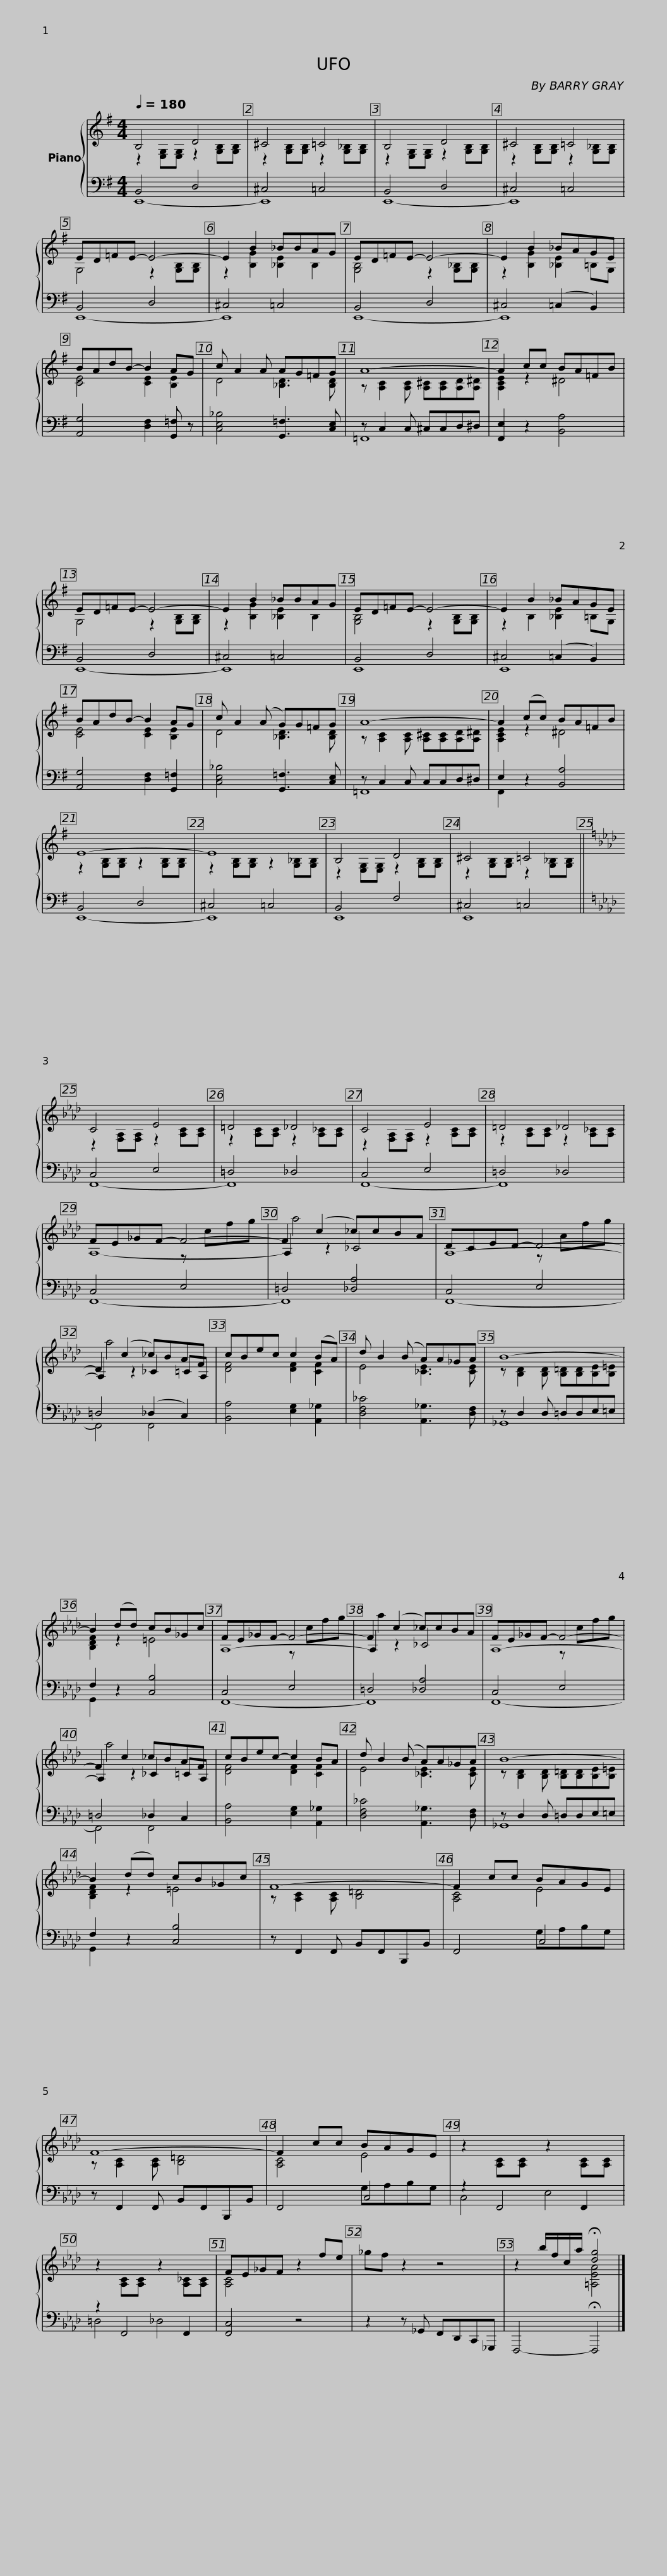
X:1
%%score { ( 1 2 5 ) | ( 3 4 ) }
L:1/8
Q:1/4=180
M:4/4
I:linebreak $
K:G
V:1 treble
V:2 treble
V:5 treble
V:3 bass
V:4 bass
V:1
 B,4 D4 | ^C4 =C4 | B,4 D4 | ^C4 =C4 |$ ED=FE- E4- | %5
 E2 B2 _BBAG | ED=FE- E4- | E2 B2 _BAGE |$ BAdB- B2 AG | c A2 A AG=FG | %10
 A8- |$ A2 cc BA=FB | ED=FE- E4- | E2 B2 _BBAG |$ ED=FE- E4- | %15
 E2 B2 _BAGE | BAdB- B2 AG |$ c A2 (A G)G=FG | A8- | A2 (cc) BA=FB |$ %20
 E8- | E8 | B,4 D4 | ^C4 =C4 ||$[K:Ab] C4 E4 | %25
 =D4 _D4 | C4 E4 | =D4 _D4 |$ FE_GF- F4- | F2 (c2 _c)cBA | %30
 DCED- D4- | D2 (c2 _c)BAF |$ cBec c2 (BA) | d B2 (B A)A_GA | B8- | %35
 B2 (dd) cB_Gc |$ FE_GF- F4- | F2 (c2 _c)cBA | FE_GF- F4- | F2 c2 _cBAF |$ %40
 cBec- c2 BA | d B2 (B A)A_GA | B8- | B2 (dd) cB_Gc |$ F8- | %45
 F2 cc BAGE | F8- | F2 cc BAGE | z2 x2 z2 x2 |$ z2 x2 z2 x2 | %50
 FE_GF z2 fe | _gf z2 z4 |$ x2 b/f/c/a/ !fermata![dg]4 |] %53
V:2
 z2 [E,G,][E,G,] z2 [G,B,][G,B,] | z2 [G,B,][G,B,] z2 [G,_B,][G,B,] | z2 [E,G,][E,G,] z2 [G,B,][G,B,] | z2 [G,B,][G,B,] z2 [G,_B,][G,B,] |$ G,4 z2 [G,B,][G,B,] | %5
 z2 [B,G]2 [_B,E]2 B,2 | [G,B,]4 z2 [G,_B,][G,B,] | z2 [B,G]2 [_B,E]2 =B,G, |$ [CE]4 [CE]2 [B,E]2 | D4 [_B,D]3 [B,D] | %10
 z [A,C]2 [A,C] [A,^C][A,C][A,D][A,^D] |$ [A,CE]2 z2 ^D4 | G,4 z2 [G,B,][G,B,] | z2 [B,G]2 [_B,E]2 B,2 |$ [G,B,]4 z2 [G,B,][G,B,] | %15
 z2 B,2 [_B,E]2 =B,G, | [CE]4 [CE]2 [B,E]2 |$ D4 [_B,D]3 [B,D] | z [A,C]2 [A,C] [A,^C][A,C][A,D][A,^D] | [A,CE]2 z2 ^D4 |$ %20
 z2 [G,B,][G,B,] z2 [G,B,][G,B,] | z2 [G,B,][G,B,] z2 [G,_B,][G,B,] | z2 [E,G,][E,G,] z2 [G,B,][G,B,] | z2 [G,B,][G,B,] z2 [G,_B,][G,B,] ||$[K:Ab] z2 [F,A,][F,A,] z2 [A,C][A,C] | %25
 z2 [A,C][A,C] z2 [A,_C][A,C] | z2 [F,A,][F,A,] z2 [A,C][A,C] | z2 [A,C][A,C] z2 [A,_C][A,C] |$ A,8- | A,2 z2 _C4 | %30
 A,8- | A,2 z2 _C2 =CA, |$ [DF]4 [DF]2 [CF]2 | E4 [_CE]3 [CE] | z [B,D]2 [B,D] [B,=D][B,D][B,E][B,=E] | %35
 [B,DF]2 z2 =E4 |$ A,8- | A,2 z2 _C4 | A,8- | A,2 z2 _C2 =CA, |$ %40
 [DF]4 [DF]2 [CF]2 | E4 [_CE]3 [CE] | z [B,D]2 [B,D] [B,=D][B,D][B,E][B,=E] | [B,DF]2 z2 =E4 |$ z [A,C]2 [A,C] [B,=D]4 | %45
 [A,C]4 E4 | z [A,C]2 [A,C] [B,=D]4 | [A,C]4 E4 | x2 [A,C][A,C] x2 [A,C][A,C] |$ x2 [A,C][A,C] x2 [A,_C][A,C] | %50
 [A,C]4 x4 | x8 |$ z2 x2 [=A,EA]4 |] %53
V:3
 B,,4 D,4 | ^C,4 =C,4 | B,,4 D,4 | ^C,4 =C,4 |$ B,,4 D,4 | %5
 ^C,4 =C,4 | B,,4 D,4 | ^C,4 (=C,2 B,,2) |$ [A,,G,]4 [D,F,]2 [G,,=F,] z | [C,E,_B,]4 [G,,=F,]3 [C,E,] | %10
 z C,2 C, ^C,C,D,^D, |$ [F,,E,]2 z2 [B,,A,]4 | B,,4 D,4 | ^C,4 =C,4 |$ B,,4 D,4 | %15
 ^C,4 (=C,2 B,,2) | [A,,G,]4 [D,F,]2 [G,,=F,]2 |$ [C,E,_B,]4 [G,,=F,]3 [C,E,] | z C,2 C, C,C,D,^D, | E,2 z2 [B,,A,]4 |$ %20
 B,,4 D,4 | ^C,4 =C,4 | B,,4 F,4 | ^C,4 =C,4 ||$[K:Ab] C,4 E,4 | %25
 =D,4 _D,4 | C,4 E,4 | =D,4 _D,4 |$ C,4 E,4 | =D,4 [_D,A,]4 | %30
 C,4 E,4 | =D,4 (_D,2 C,2) |$ [B,,A,]4 [E,G,]2 [A,,_G,]2 | [D,F,_C]4 [A,,_G,]3 [D,F,] | z D,2 D, =D,D,E,=E, | %35
 F,2 z2 [C,B,]4 |$ C,4 E,4 | =D,4 [_D,A,]4 | C,4 E,4 | =D,4 _D,2 C,2 |$ %40
 [B,,A,]4 [E,G,]2 [A,,_G,]2 | [D,F,_C]4 [A,,_G,]3 [D,F,] | z D,2 D, =D,D,E,=E, | F,2 z2 [C,B,]4 |$ z F,,2 F,, B,,F,,B,,,B,, | %45
 F,,4 C,4 | z F,,2 F,, B,,F,,B,,,B,, | F,,4 C,4 | z2 F,,4 F,,2 |$ z2 F,,4 F,,2 | %50
 [F,,C,]4 z4 | z2 z _G,, F,,D,,C,,_G,,, |$ F,,,4- !fermata!F,,,4 |] %53
V:4
 E,,8- | E,,8 | E,,8- | E,,8 |$ E,,8- | %5
 E,,8 | E,,8- | E,,8 |$ x8 | x8 | %10
 =F,,8 |$ x8 | E,,8- | E,,8 |$ E,,8 | %15
 E,,8 | x8 |$ x8 | =F,,8 | F,,2 x6 |$ %20
 E,,8- | E,,8 | E,,8 | E,,8 ||$[K:Ab] F,,8- | %25
 F,,8 | F,,8- | F,,8 |$ F,,8- | F,,8 | %30
 F,,8- | F,,4 F,,4 |$ x8 | x8 | _G,,8 | %35
 G,,2 x6 |$ F,,8- | F,,8 | F,,8- | F,,4 F,,4 |$ %40
 x8 | x8 | _G,,8 | G,,2 x6 |$ x8 | %45
 x4 G,A,B,G, | x8 | x4 G,A,B,G, | C,4 E,4 |$ =D,4 _D,4 | %50
 x8 | x8 |$ x8 |] %53
V:5
 x8 | x8 | x8 | x8 |$ x8 | %5
 x8 | x8 | x8 |$ x8 | x8 | %10
 x8 |$ x8 | x8 | x8 |$ x8 | %15
 x8 | x8 |$ x8 | x8 | x8 |$ %20
 x8 | x8 | x8 | x8 ||$[K:Ab] x8 | %25
 x8 | x8 | x8 |$ x4 z cfg | a4 x4 | %30
 x4 z Afg | a4 x4 |$ x8 | x8 | x8 | %35
 x8 |$ x4 z cfg | a2 x6 | x4 z cfg | a4 x4 |$ %40
 x8 | x8 | x8 | x8 |$ x8 | %45
 x8 | x8 | x8 | x8 |$ x8 | %50
 x8 | x8 |$ x8 |] %53
